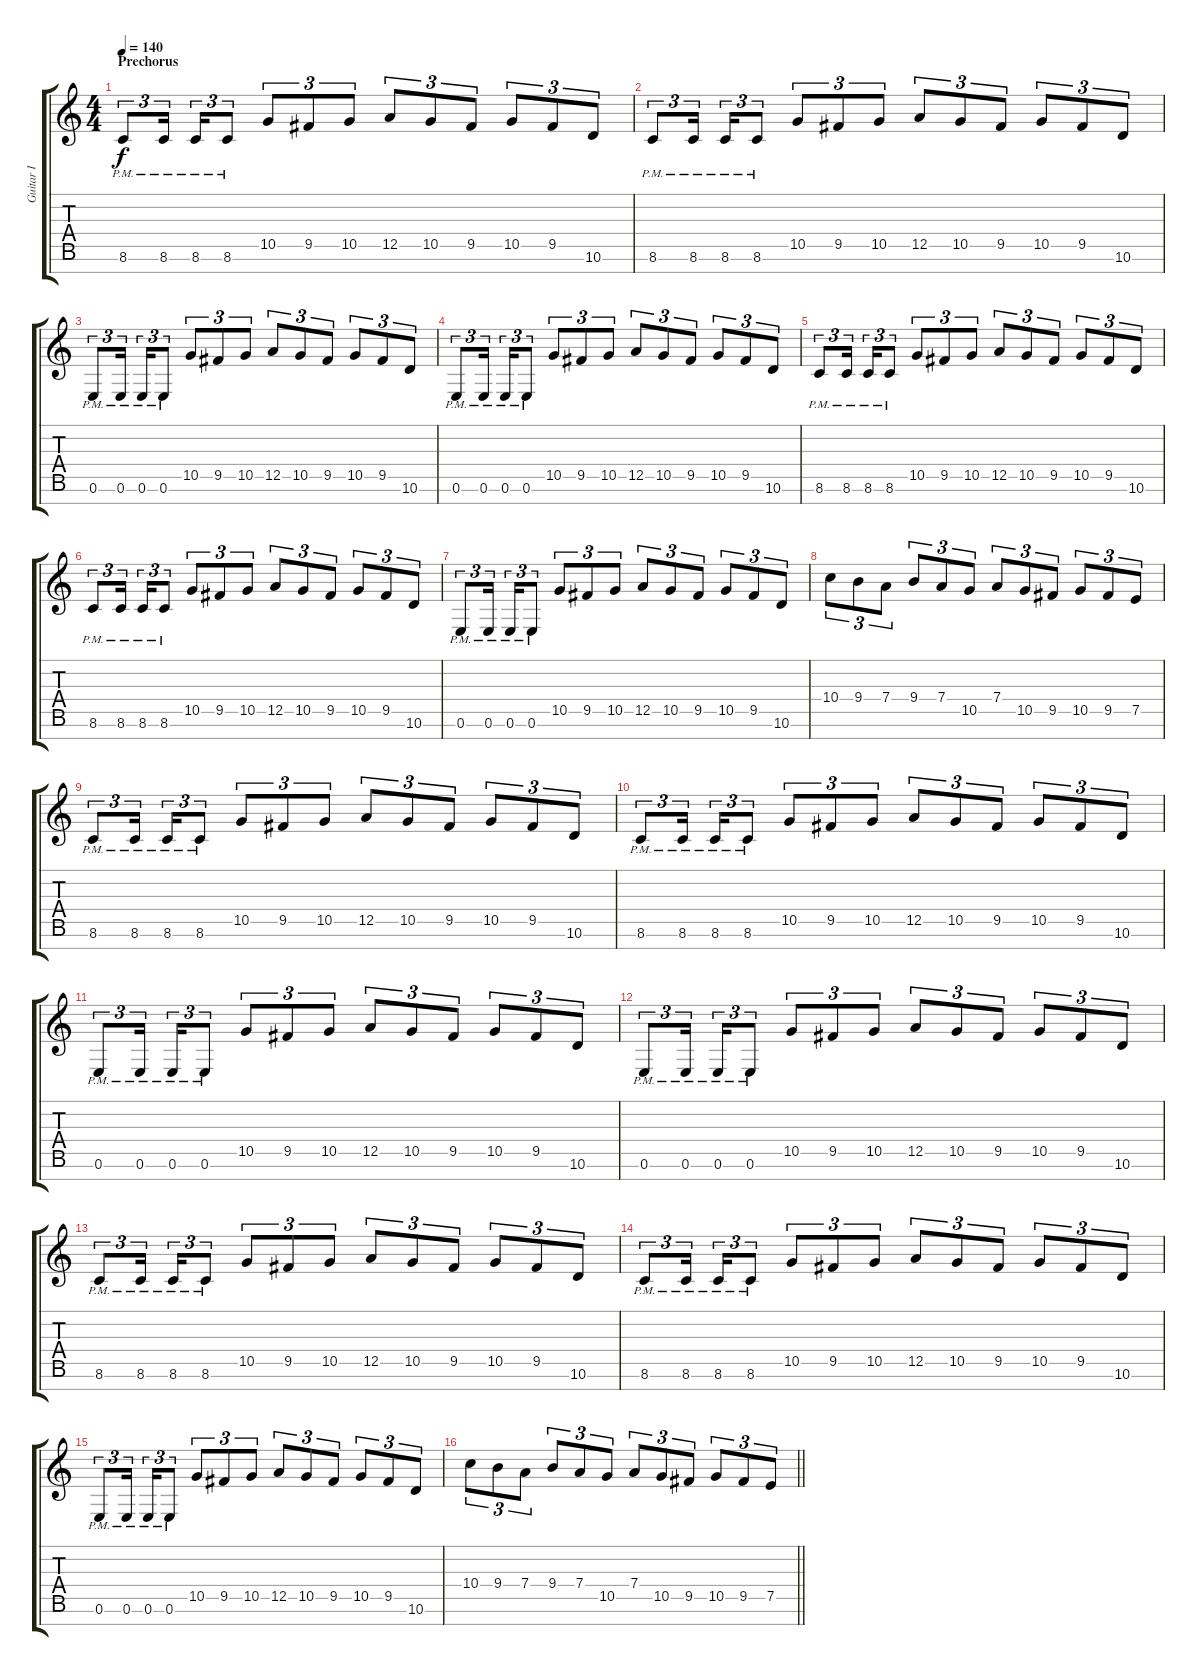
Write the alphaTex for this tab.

\track ("Guitar I" "Guitar I") {instrument distortionguitar}
\staff {score tabs}
\tuning (E4 B3 G3 D3 A2 E2 B1) {hide}
\ts (4 4)
\section ("" "Prechorus")
\tempo 140
\clef g2
\ks c
8.6{pm}.8{tu (3 2) dy f} 8.6{pm}.16{tu (3 2)} 8.6{pm}.16{tu (3 2)} 8.6{pm}.8{tu (3 2)} 10.5.8{tu (3 2)} 9.5.8{tu (3 2)} 10.5.8{tu (3 2)} 12.5.8{tu (3 2)} 10.5.8{tu (3 2)} 9.5.8{tu (3 2)} 10.5.8{tu (3 2)} 9.5.8{tu (3 2)} 10.6.8{tu (3 2)} |
8.6{pm}.8{tu (3 2)} 8.6{pm}.16{tu (3 2)} 8.6{pm}.16{tu (3 2)} 8.6{pm}.8{tu (3 2)} 10.5.8{tu (3 2)} 9.5.8{tu (3 2)} 10.5.8{tu (3 2)} 12.5.8{tu (3 2)} 10.5.8{tu (3 2)} 9.5.8{tu (3 2)} 10.5.8{tu (3 2)} 9.5.8{tu (3 2)} 10.6.8{tu (3 2)} |
0.6{pm}.8{tu (3 2)} 0.6{pm}.16{tu (3 2)} 0.6{pm}.16{tu (3 2)} 0.6{pm}.8{tu (3 2)} 10.5.8{tu (3 2)} 9.5.8{tu (3 2)} 10.5.8{tu (3 2)} 12.5.8{tu (3 2)} 10.5.8{tu (3 2)} 9.5.8{tu (3 2)} 10.5.8{tu (3 2)} 9.5.8{tu (3 2)} 10.6.8{tu (3 2)} |
0.6{pm}.8{tu (3 2)} 0.6{pm}.16{tu (3 2)} 0.6{pm}.16{tu (3 2)} 0.6{pm}.8{tu (3 2)} 10.5.8{tu (3 2)} 9.5.8{tu (3 2)} 10.5.8{tu (3 2)} 12.5.8{tu (3 2)} 10.5.8{tu (3 2)} 9.5.8{tu (3 2)} 10.5.8{tu (3 2)} 9.5.8{tu (3 2)} 10.6.8{tu (3 2)} |
8.6{pm}.8{tu (3 2)} 8.6{pm}.16{tu (3 2)} 8.6{pm}.16{tu (3 2)} 8.6{pm}.8{tu (3 2)} 10.5.8{tu (3 2)} 9.5.8{tu (3 2)} 10.5.8{tu (3 2)} 12.5.8{tu (3 2)} 10.5.8{tu (3 2)} 9.5.8{tu (3 2)} 10.5.8{tu (3 2)} 9.5.8{tu (3 2)} 10.6.8{tu (3 2)} |
8.6{pm}.8{tu (3 2)} 8.6{pm}.16{tu (3 2)} 8.6{pm}.16{tu (3 2)} 8.6{pm}.8{tu (3 2)} 10.5.8{tu (3 2)} 9.5.8{tu (3 2)} 10.5.8{tu (3 2)} 12.5.8{tu (3 2)} 10.5.8{tu (3 2)} 9.5.8{tu (3 2)} 10.5.8{tu (3 2)} 9.5.8{tu (3 2)} 10.6.8{tu (3 2)} |
0.6{pm}.8{tu (3 2)} 0.6{pm}.16{tu (3 2)} 0.6{pm}.16{tu (3 2)} 0.6{pm}.8{tu (3 2)} 10.5.8{tu (3 2)} 9.5.8{tu (3 2)} 10.5.8{tu (3 2)} 12.5.8{tu (3 2)} 10.5.8{tu (3 2)} 9.5.8{tu (3 2)} 10.5.8{tu (3 2)} 9.5.8{tu (3 2)} 10.6.8{tu (3 2)} |
10.4.8{tu (3 2)} 9.4.8{tu (3 2)} 7.4.8{tu (3 2)} 9.4.8{tu (3 2)} 7.4.8{tu (3 2)} 10.5.8{tu (3 2)} 7.4.8{tu (3 2)} 10.5.8{tu (3 2)} 9.5.8{tu (3 2)} 10.5.8{tu (3 2)} 9.5.8{tu (3 2)} 7.5.8{tu (3 2)} |
8.6{pm}.8{tu (3 2)} 8.6{pm}.16{tu (3 2)} 8.6{pm}.16{tu (3 2)} 8.6{pm}.8{tu (3 2)} 10.5.8{tu (3 2)} 9.5.8{tu (3 2)} 10.5.8{tu (3 2)} 12.5.8{tu (3 2)} 10.5.8{tu (3 2)} 9.5.8{tu (3 2)} 10.5.8{tu (3 2)} 9.5.8{tu (3 2)} 10.6.8{tu (3 2)} |
8.6{pm}.8{tu (3 2)} 8.6{pm}.16{tu (3 2)} 8.6{pm}.16{tu (3 2)} 8.6{pm}.8{tu (3 2)} 10.5.8{tu (3 2)} 9.5.8{tu (3 2)} 10.5.8{tu (3 2)} 12.5.8{tu (3 2)} 10.5.8{tu (3 2)} 9.5.8{tu (3 2)} 10.5.8{tu (3 2)} 9.5.8{tu (3 2)} 10.6.8{tu (3 2)} |
0.6{pm}.8{tu (3 2)} 0.6{pm}.16{tu (3 2)} 0.6{pm}.16{tu (3 2)} 0.6{pm}.8{tu (3 2)} 10.5.8{tu (3 2)} 9.5.8{tu (3 2)} 10.5.8{tu (3 2)} 12.5.8{tu (3 2)} 10.5.8{tu (3 2)} 9.5.8{tu (3 2)} 10.5.8{tu (3 2)} 9.5.8{tu (3 2)} 10.6.8{tu (3 2)} |
0.6{pm}.8{tu (3 2)} 0.6{pm}.16{tu (3 2)} 0.6{pm}.16{tu (3 2)} 0.6{pm}.8{tu (3 2)} 10.5.8{tu (3 2)} 9.5.8{tu (3 2)} 10.5.8{tu (3 2)} 12.5.8{tu (3 2)} 10.5.8{tu (3 2)} 9.5.8{tu (3 2)} 10.5.8{tu (3 2)} 9.5.8{tu (3 2)} 10.6.8{tu (3 2)} |
8.6{pm}.8{tu (3 2)} 8.6{pm}.16{tu (3 2)} 8.6{pm}.16{tu (3 2)} 8.6{pm}.8{tu (3 2)} 10.5.8{tu (3 2)} 9.5.8{tu (3 2)} 10.5.8{tu (3 2)} 12.5.8{tu (3 2)} 10.5.8{tu (3 2)} 9.5.8{tu (3 2)} 10.5.8{tu (3 2)} 9.5.8{tu (3 2)} 10.6.8{tu (3 2)} |
8.6{pm}.8{tu (3 2)} 8.6{pm}.16{tu (3 2)} 8.6{pm}.16{tu (3 2)} 8.6{pm}.8{tu (3 2)} 10.5.8{tu (3 2)} 9.5.8{tu (3 2)} 10.5.8{tu (3 2)} 12.5.8{tu (3 2)} 10.5.8{tu (3 2)} 9.5.8{tu (3 2)} 10.5.8{tu (3 2)} 9.5.8{tu (3 2)} 10.6.8{tu (3 2)} |
0.6{pm}.8{tu (3 2)} 0.6{pm}.16{tu (3 2)} 0.6{pm}.16{tu (3 2)} 0.6{pm}.8{tu (3 2)} 10.5.8{tu (3 2)} 9.5.8{tu (3 2)} 10.5.8{tu (3 2)} 12.5.8{tu (3 2)} 10.5.8{tu (3 2)} 9.5.8{tu (3 2)} 10.5.8{tu (3 2)} 9.5.8{tu (3 2)} 10.6.8{tu (3 2)} |
\barLineRight lightlight
10.4.8{tu (3 2)} 9.4.8{tu (3 2)} 7.4.8{tu (3 2)} 9.4.8{tu (3 2)} 7.4.8{tu (3 2)} 10.5.8{tu (3 2)} 7.4.8{tu (3 2)} 10.5.8{tu (3 2)} 9.5.8{tu (3 2)} 10.5.8{tu (3 2)} 9.5.8{tu (3 2)} 7.5.8{tu (3 2)}
